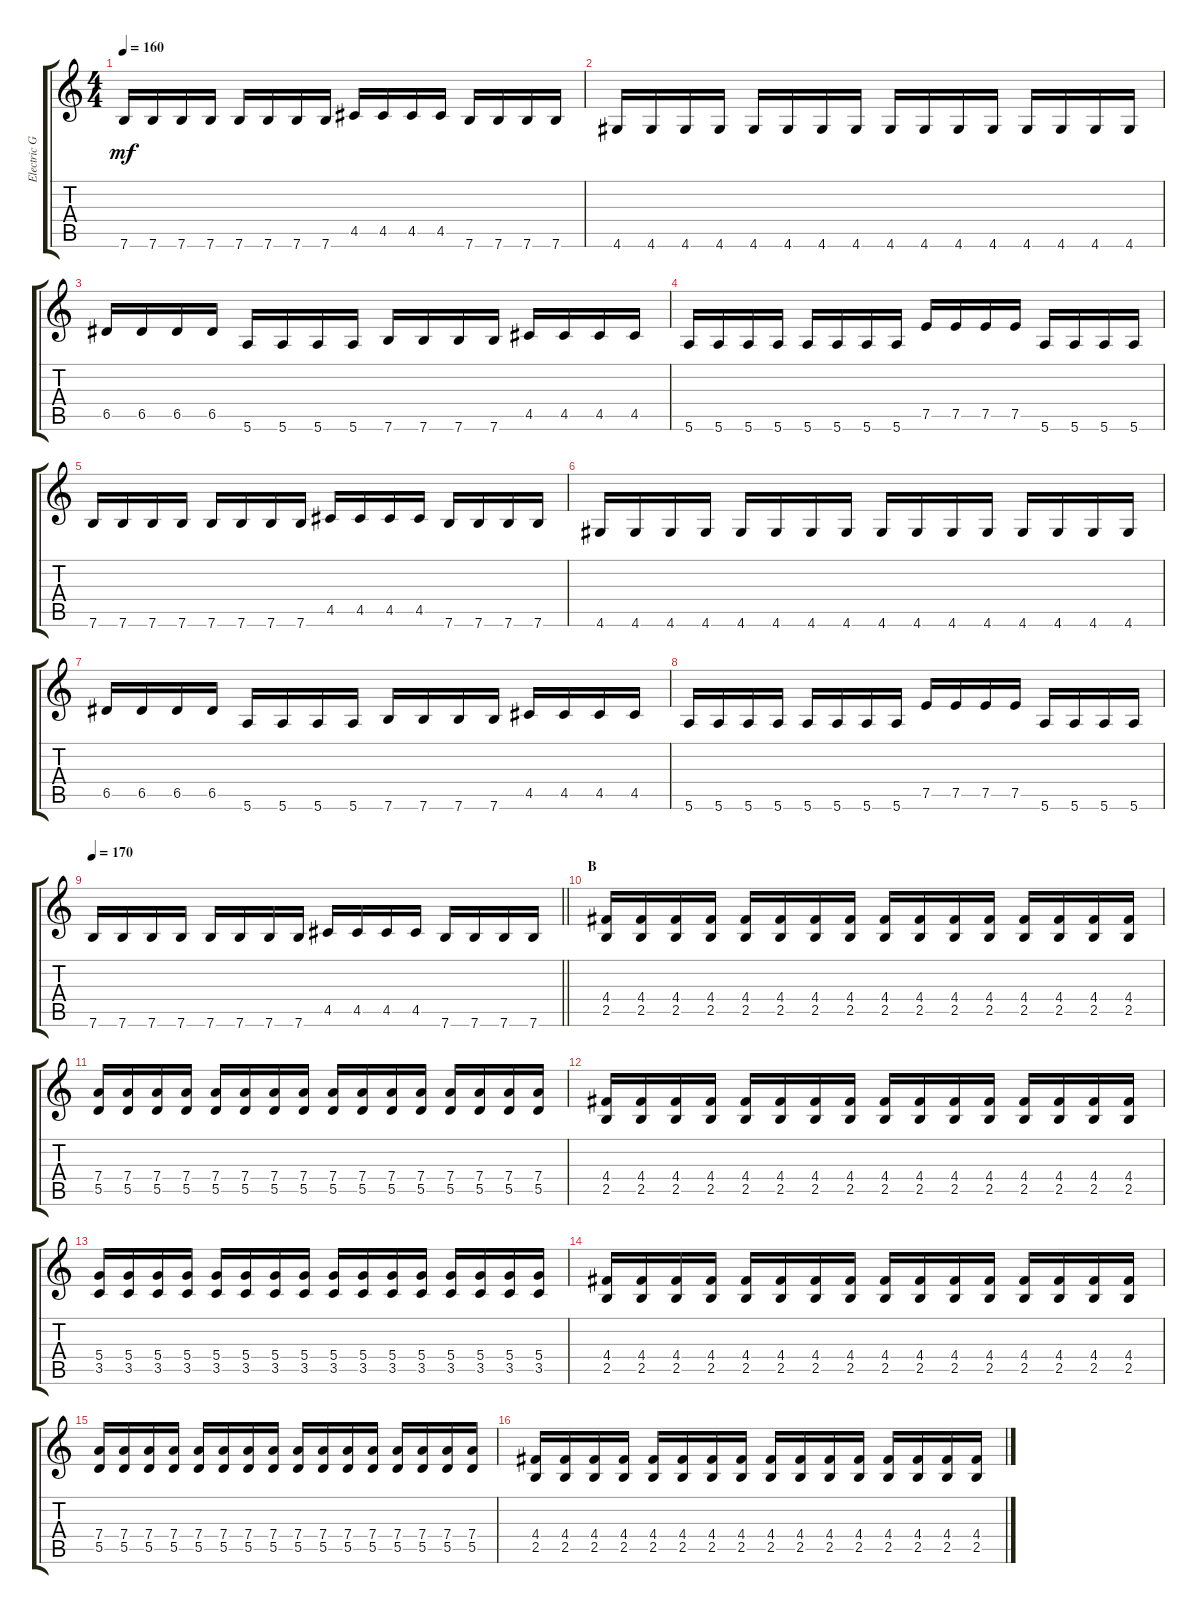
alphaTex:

\track ("Electric Guitar" "Electric G") {instrument overdrivenguitar}
\staff {score tabs}
\tuning (E4 B3 G3 D3 A2 E2) {hide}
\ts (4 4)
\tempo 160
\clef g2
\ks c
7.6.16{dy mf} 7.6.16 7.6.16 7.6.16 7.6.16 7.6.16 7.6.16 7.6.16 4.5.16 4.5.16 4.5.16 4.5.16 7.6.16 7.6.16 7.6.16 7.6.16 |
4.6.16 4.6.16 4.6.16 4.6.16 4.6.16 4.6.16 4.6.16 4.6.16 4.6.16 4.6.16 4.6.16 4.6.16 4.6.16 4.6.16 4.6.16 4.6.16 |
6.5.16 6.5.16 6.5.16 6.5.16 5.6.16 5.6.16 5.6.16 5.6.16 7.6.16 7.6.16 7.6.16 7.6.16 4.5.16 4.5.16 4.5.16 4.5.16 |
5.6.16 5.6.16 5.6.16 5.6.16 5.6.16 5.6.16 5.6.16 5.6.16 7.5.16 7.5.16 7.5.16 7.5.16 5.6.16 5.6.16 5.6.16 5.6.16 |
7.6.16 7.6.16 7.6.16 7.6.16 7.6.16 7.6.16 7.6.16 7.6.16 4.5.16 4.5.16 4.5.16 4.5.16 7.6.16 7.6.16 7.6.16 7.6.16 |
4.6.16 4.6.16 4.6.16 4.6.16 4.6.16 4.6.16 4.6.16 4.6.16 4.6.16 4.6.16 4.6.16 4.6.16 4.6.16 4.6.16 4.6.16 4.6.16 |
6.5.16 6.5.16 6.5.16 6.5.16 5.6.16 5.6.16 5.6.16 5.6.16 7.6.16 7.6.16 7.6.16 7.6.16 4.5.16 4.5.16 4.5.16 4.5.16 |
5.6.16 5.6.16 5.6.16 5.6.16 5.6.16 5.6.16 5.6.16 5.6.16 7.5.16 7.5.16 7.5.16 7.5.16 5.6.16 5.6.16 5.6.16 5.6.16 |
\tempo 170
\barLineRight lightlight
7.6.16 7.6.16 7.6.16 7.6.16 7.6.16 7.6.16 7.6.16 7.6.16 4.5.16 4.5.16 4.5.16 4.5.16 7.6.16 7.6.16 7.6.16 7.6.16 |
\section ("" "B")
(4.4 2.5).16 (4.4 2.5).16 (4.4 2.5).16 (4.4 2.5).16 (4.4 2.5).16 (4.4 2.5).16 (4.4 2.5).16 (4.4 2.5).16 (4.4 2.5).16 (4.4 2.5).16 (4.4 2.5).16 (4.4 2.5).16 (4.4 2.5).16 (4.4 2.5).16 (4.4 2.5).16 (4.4 2.5).16 |
(7.4 5.5).16 (7.4 5.5).16 (7.4 5.5).16 (7.4 5.5).16 (7.4 5.5).16 (7.4 5.5).16 (7.4 5.5).16 (7.4 5.5).16 (7.4 5.5).16 (7.4 5.5).16 (7.4 5.5).16 (7.4 5.5).16 (7.4 5.5).16 (7.4 5.5).16 (7.4 5.5).16 (7.4 5.5).16 |
(4.4 2.5).16 (4.4 2.5).16 (4.4 2.5).16 (4.4 2.5).16 (4.4 2.5).16 (4.4 2.5).16 (4.4 2.5).16 (4.4 2.5).16 (4.4 2.5).16 (4.4 2.5).16 (4.4 2.5).16 (4.4 2.5).16 (4.4 2.5).16 (4.4 2.5).16 (4.4 2.5).16 (4.4 2.5).16 |
(5.4 3.5).16 (5.4 3.5).16 (5.4 3.5).16 (5.4 3.5).16 (5.4 3.5).16 (5.4 3.5).16 (5.4 3.5).16 (5.4 3.5).16 (5.4 3.5).16 (5.4 3.5).16 (5.4 3.5).16 (5.4 3.5).16 (5.4 3.5).16 (5.4 3.5).16 (5.4 3.5).16 (5.4 3.5).16 |
(4.4 2.5).16 (4.4 2.5).16 (4.4 2.5).16 (4.4 2.5).16 (4.4 2.5).16 (4.4 2.5).16 (4.4 2.5).16 (4.4 2.5).16 (4.4 2.5).16 (4.4 2.5).16 (4.4 2.5).16 (4.4 2.5).16 (4.4 2.5).16 (4.4 2.5).16 (4.4 2.5).16 (4.4 2.5).16 |
(7.4 5.5).16 (7.4 5.5).16 (7.4 5.5).16 (7.4 5.5).16 (7.4 5.5).16 (7.4 5.5).16 (7.4 5.5).16 (7.4 5.5).16 (7.4 5.5).16 (7.4 5.5).16 (7.4 5.5).16 (7.4 5.5).16 (7.4 5.5).16 (7.4 5.5).16 (7.4 5.5).16 (7.4 5.5).16 |
(4.4 2.5).16 (4.4 2.5).16 (4.4 2.5).16 (4.4 2.5).16 (4.4 2.5).16 (4.4 2.5).16 (4.4 2.5).16 (4.4 2.5).16 (4.4 2.5).16 (4.4 2.5).16 (4.4 2.5).16 (4.4 2.5).16 (4.4 2.5).16 (4.4 2.5).16 (4.4 2.5).16 (4.4 2.5).16
